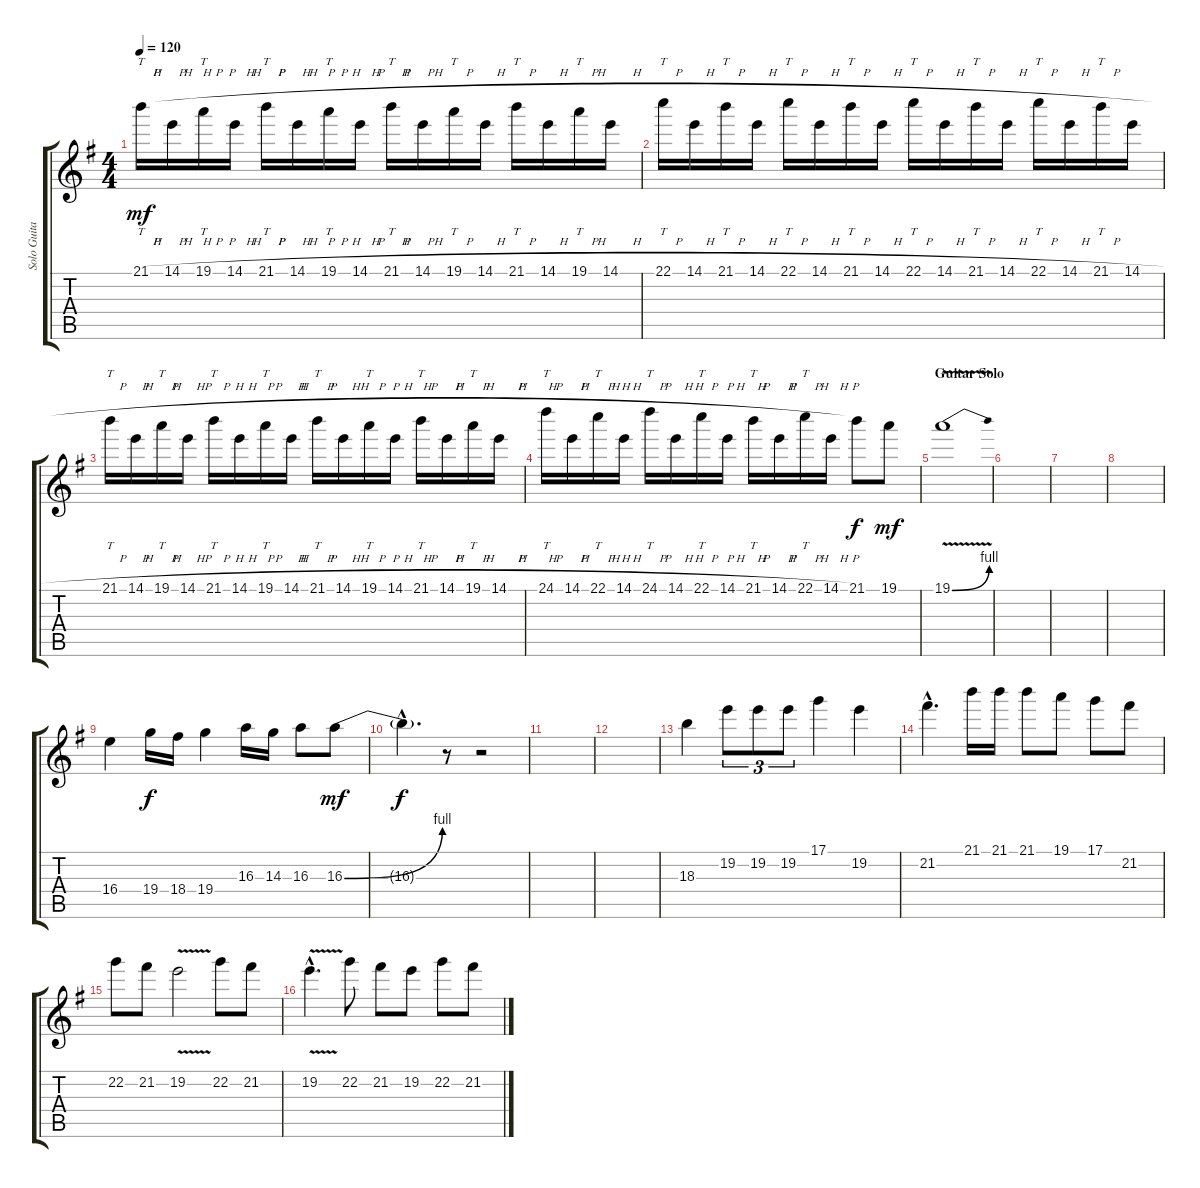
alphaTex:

\track ("Solo Guitar 2" "Solo Guita") {instrument distortionguitar}
\staff {score tabs}
\tuning (D4 A3 F3 C3 G2 D2) {hide}
\ts (4 4)
\tempo 120
\clef g2
\ks g
21.1{h}.16{tt dy mf} 14.1{h}.16 19.1{h}.16{tt} 14.1{h}.16 21.1{h}.16{tt} 14.1{h}.16 19.1{h}.16{tt} 14.1{h}.16 21.1{h}.16{tt} 14.1{h}.16 19.1{h}.16{tt} 14.1{h}.16 21.1{h}.16{tt} 14.1{h}.16 19.1{h}.16{tt} 14.1{h}.16 |
22.1{h}.16{tt} 14.1{h}.16 21.1{h}.16{tt} 14.1{h}.16 22.1{h}.16{tt} 14.1{h}.16 21.1{h}.16{tt} 14.1{h}.16 22.1{h}.16{tt} 14.1{h}.16 21.1{h}.16{tt} 14.1{h}.16 22.1{h}.16{tt} 14.1{h}.16 21.1{h}.16{tt} 14.1{h}.16 |
21.1{h}.16{tt} 14.1{h}.16 19.1{h}.16{tt} 14.1{h}.16 21.1{h}.16{tt} 14.1{h}.16 19.1{h}.16{tt} 14.1{h}.16 21.1{h}.16{tt} 14.1{h}.16 19.1{h}.16{tt} 14.1{h}.16 21.1{h}.16{tt} 14.1{h}.16 19.1{h}.16{tt} 14.1{h}.16 |
24.1{h}.16{tt} 14.1{h}.16 22.1{h}.16{tt} 14.1{h}.16 24.1{h}.16{tt} 14.1{h}.16 22.1{h}.16{tt} 14.1{h}.16 21.1{h}.16{tt} 14.1{h}.16 22.1{h}.16{tt} 14.1{h}.16 21.1.8{dy f} 19.1.8{dy mf} |
\section ("" "Guitar Solo")
19.1{be (bend 0 0 60 4) v}.1 |
|
|
|
16.4.4 19.4.16{dy f} 18.4.16 19.4.4 16.3.16 14.3.16 16.3.8 16.3{be (bend 0 0 60 4)}.8{dy mf} |
16.3{hac t}.4{d dy f} r.8 r.2 |
|
|
18.3.4 19.2.8{tu (3 2)} 19.2.8{tu (3 2)} 19.2.8{tu (3 2)} 17.1.4 19.2.4 |
21.2{hac}.4{d} 21.1.16 21.1.16 21.1.8 19.1.8 17.1.8 21.2.8 |
22.2.8 21.2.8 19.2{v}.2 22.2.8 21.2.8 |
19.2{v hac}.4{d} 22.2.8 21.2.8 19.2.8 22.2.8 21.2.8
